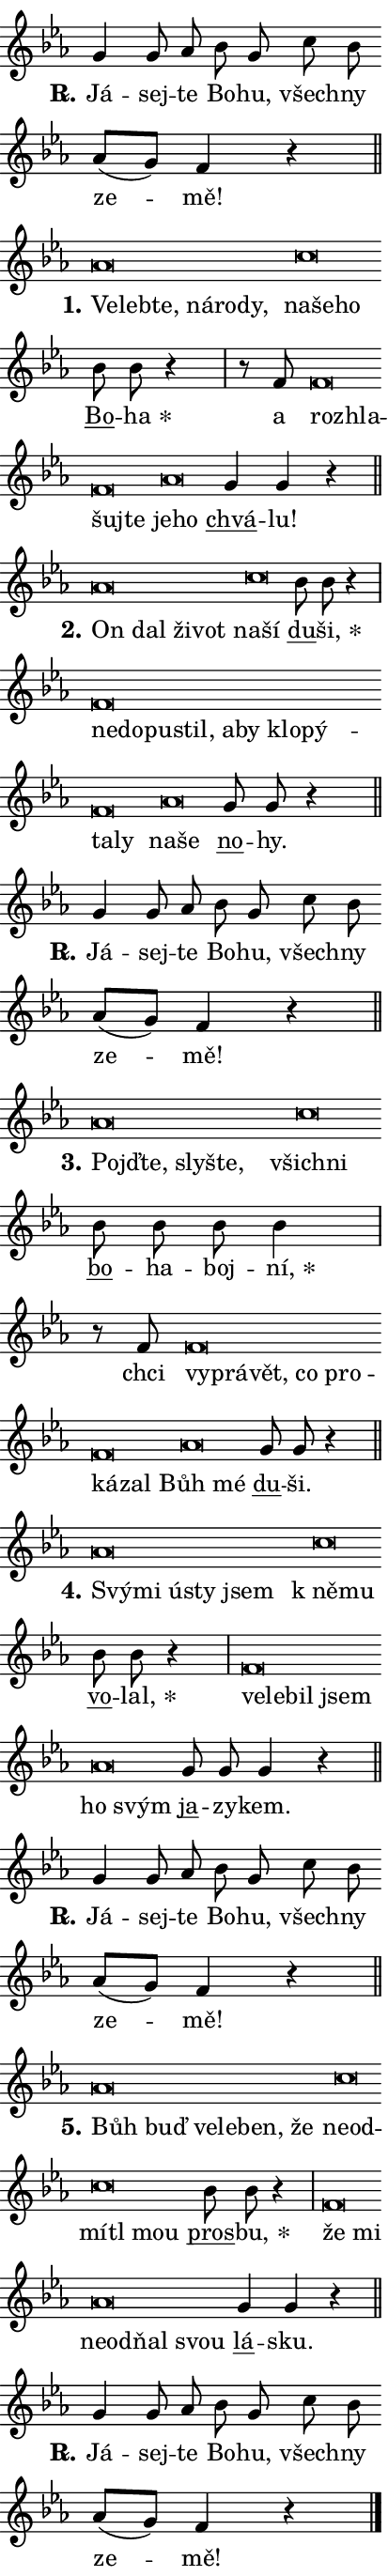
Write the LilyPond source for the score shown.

\version "2.24.0"
\header { tagline = "" }
\paper {
  indent = 0\cm
  top-margin = 0\cm
  right-margin = 0.13\cm % to fit lyric hyphens
  bottom-margin = 0\cm
  left-margin = 0\cm
  paper-width = 7\cm
  page-breaking = #ly:one-page-breaking
  system-system-spacing.basic-distance = #11
  score-system-spacing.basic-distance = #11
  ragged-last = ##f
}


%% Author: Thomas Morley
%% https://lists.gnu.org/archive/html/lilypond-user/2020-05/msg00002.html
#(define (line-position grob)
"Returns position of @var[grob} in current system:
   @code{'start}, if at first time-step
   @code{'end}, if at last time-step
   @code{'middle} otherwise
"
  (let* ((col (ly:item-get-column grob))
         (ln (ly:grob-object col 'left-neighbor))
         (rn (ly:grob-object col 'right-neighbor))
         (col-to-check-left (if (ly:grob? ln) ln col))
         (col-to-check-right (if (ly:grob? rn) rn col))
         (break-dir-left
           (and
             (ly:grob-property col-to-check-left 'non-musical #f)
             (ly:item-break-dir col-to-check-left)))
         (break-dir-right
           (and
             (ly:grob-property col-to-check-right 'non-musical #f)
             (ly:item-break-dir col-to-check-right))))
        (cond ((eqv? 1 break-dir-left) 'start)
              ((eqv? -1 break-dir-right) 'end)
              (else 'middle))))

#(define (tranparent-at-line-position vctor)
  (lambda (grob)
  "Relying on @code{line-position} select the relevant enry from @var{vctor}.
Used to determine transparency,"
    (case (line-position grob)
      ((end) (not (vector-ref vctor 0)))
      ((middle) (not (vector-ref vctor 1)))
      ((start) (not (vector-ref vctor 2))))))

noteHeadBreakVisibility =
#(define-music-function (break-visibility)(vector?)
"Makes @code{NoteHead}s transparent relying on @var{break-visibility}"
#{
  \override NoteHead.transparent =
    #(tranparent-at-line-position break-visibility)
#})

#(define delete-ledgers-for-transparent-note-heads
  (lambda (grob)
    "Reads whether a @code{NoteHead} is transparent.
If so this @code{NoteHead} is removed from @code{'note-heads} from
@var{grob}, which is supposed to be @code{LedgerLineSpanner}.
As a result ledgers are not printed for this @code{NoteHead}"
    (let* ((nhds-array (ly:grob-object grob 'note-heads))
           (nhds-list
             (if (ly:grob-array? nhds-array)
                 (ly:grob-array->list nhds-array)
                 '()))
           ;; Relies on the transparent-property being done before
           ;; Staff.LedgerLineSpanner.after-line-breaking is executed.
           ;; This is fragile ...
           (to-keep
             (remove
               (lambda (nhd)
                 (ly:grob-property nhd 'transparent #f))
               nhds-list)))
      ;; TODO find a better method to iterate over grob-arrays, similiar
      ;; to filter/remove etc for lists
      ;; For now rebuilt from scratch
      (set! (ly:grob-object grob 'note-heads)  '())
      (for-each
        (lambda (nhd)
          (ly:pointer-group-interface::add-grob grob 'note-heads nhd))
        to-keep))))

squashNotes = {
  \override NoteHead.X-extent = #'(-0.2 . 0.2)
  \override NoteHead.Y-extent = #'(-0.75 . 0)
  \override NoteHead.stencil =
    #(lambda (grob)
       (let ((pos (ly:grob-property grob 'staff-position)))
         (begin
           (if (< pos -7) (display "ERROR: Lower brevis then expected\n") (display ""))
           (if (<= pos -6) ly:text-interface::print ly:note-head::print))))
}
unSquashNotes = {
  \revert NoteHead.X-extent
  \revert NoteHead.Y-extent
  \revert NoteHead.stencil
}

hideNotes = \noteHeadBreakVisibility #begin-of-line-visible
unHideNotes = \noteHeadBreakVisibility #all-visible

% work-around for resetting accidentals
% https://lilypond.org/doc/v2.23/Documentation/notation/displaying-rhythms#unmetered-music
cadenzaMeasure = {
  \cadenzaOff
  \partial 1024 s1024
  \cadenzaOn
}

#(define-markup-command (accent layout props text) (markup?)
  "Underline accented syllable"
  (interpret-markup layout props
    #{\markup \override #'(offset . 4.3) \underline { #text }#}))

responsum = \markup \concat {
  "R" \hspace #-1.05 \path #0.1 #'((moveto 0 0.07) (lineto 0.9 0.8)) \hspace #0.05 "."
}

spaceSize = #0.6828661417322834 % exact space size for TeX Gyre Schola

\layout {
  \context {
    \Staff
    \remove "Time_signature_engraver"
    \override LedgerLineSpanner.after-line-breaking = #delete-ledgers-for-transparent-note-heads
  }
  \context {
    \Lyrics {
      \override LyricSpace.minimum-distance = \spaceSize
      \override LyricText.font-name = #"TeX Gyre Schola"
      \override LyricText.font-size = 1
      \override StanzaNumber.font-name = #"TeX Gyre Schola Bold"
      \override StanzaNumber.font-size = 1
    }
  }
  \context {
    \Score 
    \override NoteHead.text =
      #(lambda (grob) 
        (let ((pos (ly:grob-property grob 'staff-position)))
          #{\markup {
            \combine
              \halign #-0.55 \raise #(if (= pos -6) 0 0.5) \override #'(thickness . 2) \draw-line #'(3.2 . 0)
              \musicglyph "noteheads.sM1"
          }#}))
  }
}

% magnetic-lyrics.ily
%
%   written by
%     Jean Abou Samra <jean@abou-samra.fr>
%     Werner Lemberg <wl@gnu.org>
%
%   adapted by
%     Jiri Hon <jiri.hon@gmail.com>
%
% Version 2022-Apr-15

% https://www.mail-archive.com/lilypond-user@gnu.org/msg149350.html

#(define (Left_hyphen_pointer_engraver context)
   "Collect syllable-hyphen-syllable occurrences in lyrics and store
them in properties.  This engraver only looks to the left.  For
example, if the lyrics input is @code{foo -- bar}, it does the
following.

@itemize @bullet
@item
Set the @code{text} property of the @code{LyricHyphen} grob between
@q{foo} and @q{bar} to @code{foo}.

@item
Set the @code{left-hyphen} property of the @code{LyricText} grob with
text @q{foo} to the @code{LyricHyphen} grob between @q{foo} and
@q{bar}.
@end itemize

Use this auxiliary engraver in combination with the
@code{lyric-@/text::@/apply-@/magnetic-@/offset!} hook."
   (let ((hyphen #f)
         (text #f))
     (make-engraver
      (acknowledgers
       ((lyric-syllable-interface engraver grob source-engraver)
        (set! text grob)))
      (end-acknowledgers
       ((lyric-hyphen-interface engraver grob source-engraver)
        ;(when (not (grob::has-interface grob 'lyric-space-interface))
          (set! hyphen grob)));)
      ((stop-translation-timestep engraver)
       (when (and text hyphen)
         (ly:grob-set-object! text 'left-hyphen hyphen))
       (set! text #f)
       (set! hyphen #f)))))

#(define (lyric-text::apply-magnetic-offset! grob)
   "If the space between two syllables is less than the value in
property @code{LyricText@/.details@/.squash-threshold}, move the right
syllable to the left so that it gets concatenated with the left
syllable.

Use this function as a hook for
@code{LyricText@/.after-@/line-@/breaking} if the
@code{Left_@/hyphen_@/pointer_@/engraver} is active."
   (let ((hyphen (ly:grob-object grob 'left-hyphen #f)))
     (when hyphen
       (let ((left-text (ly:spanner-bound hyphen LEFT)))
         (when (grob::has-interface left-text 'lyric-syllable-interface)
           (let* ((common (ly:grob-common-refpoint grob left-text X))
                  (this-x-ext (ly:grob-extent grob common X))
                  (left-x-ext
                   (begin
                     ;; Trigger magnetism for left-text.
                     (ly:grob-property left-text 'after-line-breaking)
                     (ly:grob-extent left-text common X)))
                  ;; `delta` is the gap width between two syllables.
                  (delta (- (interval-start this-x-ext)
                            (interval-end left-x-ext)))
                  (details (ly:grob-property grob 'details))
                  (threshold (assoc-get 'squash-threshold details 0.2)))
             (when (< delta threshold)
               (let* (;; We have to manipulate the input text so that
                      ;; ligatures crossing syllable boundaries are not
                      ;; disabled.  For languages based on the Latin
                      ;; script this is essentially a beautification.
                      ;; However, for non-Western scripts it can be a
                      ;; necessity.
                      (lt (ly:grob-property left-text 'text))
                      (rt (ly:grob-property grob 'text))
                      (is-space (grob::has-interface hyphen 'lyric-space-interface))
                      (space (if is-space " " ""))
                      (extra-delta (if is-space spaceSize 0))
                      ;; Append new syllable.
                      (ltrt-space (if (and (string? lt) (string? rt))
                                (string-append lt space rt)
                                (make-concat-markup (list lt space rt))))
                      ;; Right-align `ltrt` to the right side.
                      (ltrt-space-markup (grob-interpret-markup
                               grob
                               (make-translate-markup
                                (cons (interval-length this-x-ext) 0)
                                (make-right-align-markup ltrt-space)))))
                 (begin
                   ;; Don't print `left-text`.
                   (ly:grob-set-property! left-text 'stencil #f)
                   ;; Set text and stencil (which holds all collected
                   ;; syllables so far) and shift it to the left.
                   (ly:grob-set-property! grob 'text ltrt-space)
                   (ly:grob-set-property! grob 'stencil ltrt-space-markup)
                   (ly:grob-translate-axis! grob (- (- delta extra-delta)) X))))))))))


#(define (lyric-hyphen::displace-bounds-first grob)
   ;; Make very sure this callback isn't triggered too early.
   (let ((left (ly:spanner-bound grob LEFT))
         (right (ly:spanner-bound grob RIGHT)))
     (ly:grob-property left 'after-line-breaking)
     (ly:grob-property right 'after-line-breaking)
     (ly:lyric-hyphen::print grob)))

squashThreshold = #0.4

\layout {
  \context {
    \Lyrics
    \consists #Left_hyphen_pointer_engraver
    \override LyricText.after-line-breaking =
      #lyric-text::apply-magnetic-offset!
    \override LyricHyphen.stencil = #lyric-hyphen::displace-bounds-first
    \override LyricText.details.squash-threshold = \squashThreshold
    \override LyricHyphen.minimum-distance = 0
    \override LyricHyphen.minimum-length = \squashThreshold
  }
}

squashText = \override LyricText.details.squash-threshold = 9999
unSquashText = \override LyricText.details.squash-threshold = \squashThreshold

leftText = \override LyricText.self-alignment-X = #LEFT
unLeftText = \revert LyricText.self-alignment-X

starOffset = #(lambda (grob) 
                (let ((x_offset (ly:self-alignment-interface::aligned-on-x-parent grob)))
                  (if (= x_offset 0) 0 (+ x_offset 1.2))))

star = #(define-music-function (syllable)(string?)
"Append star separator at the end of a syllable"
#{
  \once \override LyricText.X-offset = #starOffset
  \lyricmode { \markup {
    #syllable
    \override #'((font-name . "TeX Gyre Schola Bold")) \hspace #0.2 \lower #0.65 \larger "*"
  } }
#})

starAccent = #(define-music-function (syllable)(string?)
"Append star separator at the end of a syllable and make accent"
#{
  \once \override LyricText.X-offset = #starOffset
  \lyricmode { \markup {
    \accent #syllable
    \override #'((font-name . "TeX Gyre Schola Bold")) \hspace #0.2 \lower #0.65 \larger "*"
  } }
#})

breath = #(define-music-function (syllable)(string?)
"Append breathing indicator at the end of a syllable"
#{
  \lyricmode { \markup { #syllable "+" } }
#})

optionalBreath = #(define-music-function (syllable)(string?)
"Append optional breathing indicator at the end of a syllable"
#{
  \lyricmode { \markup { #syllable "(+)" } }
#})


\score {
    <<
        \new Voice = "melody" { \cadenzaOn \key es \major \relative { g'4 g8 as bes g \bar "" c bes \bar "" as[( g)] f4 r \cadenzaMeasure \bar "||" \break } }
        \new Lyrics \lyricsto "melody" { \lyricmode { \set stanza = \responsum
Já -- sej -- te Bo -- hu, všech -- ny ze -- mě! } }
    >>
    \layout {}
}

\score {
    <<
        \new Voice = "melody" { \cadenzaOn \key es \major \relative { \squashNotes as'\breve*1/16 \hideNotes \breve*1/16 \bar "" \breve*1/16 \bar "" \breve*1/16 \bar "" \breve*1/16 \breve*1/16 \bar "" \unHideNotes \unSquashNotes \squashNotes c\breve*1/16 \hideNotes \breve*1/16 \breve*1/16 \bar "" \unHideNotes \unSquashNotes \bar "" bes8 bes r4 \cadenzaMeasure \bar "|" r8 f8 \squashNotes f\breve*1/16 \hideNotes \breve*1/16 \bar "" \breve*1/16 \breve*1/16 \bar "" \unHideNotes \unSquashNotes \squashNotes as\breve*1/16 \hideNotes \breve*1/16 \bar "" \unHideNotes \unSquashNotes \bar "" g4 g r \cadenzaMeasure \bar "||" \break } }
        \new Lyrics \lyricsto "melody" { \lyricmode { \set stanza = "1."
\leftText Ve -- \squashText leb -- te, ná -- ro -- dy, \leftText \unLeftText \unSquashText na -- \squashText še -- ho \unLeftText \unSquashText \markup \accent Bo -- \star ha a \leftText roz -- \squashText hla -- šuj -- te \leftText \unLeftText \unSquashText je -- \squashText ho \unLeftText \unSquashText \markup \accent chvá -- lu! } }
    >>
    \layout {}
}

\score {
    <<
        \new Voice = "melody" { \cadenzaOn \key es \major \relative { \squashNotes as'\breve*1/16 \hideNotes \breve*1/16 \bar "" \breve*1/16 \breve*1/16 \bar "" \unHideNotes \unSquashNotes \squashNotes c\breve*1/16 \hideNotes \breve*1/16 \bar "" \unHideNotes \unSquashNotes \bar "" bes8 bes r4 \cadenzaMeasure \bar "|" \squashNotes f\breve*1/16 \hideNotes \breve*1/16 \bar "" \breve*1/16 \bar "" \breve*1/16 \bar "" \breve*1/16 \bar "" \breve*1/16 \bar "" \breve*1/16 \bar "" \breve*1/16 \bar "" \breve*1/16 \breve*1/16 \bar "" \unHideNotes \unSquashNotes \squashNotes as\breve*1/16 \hideNotes \breve*1/16 \bar "" \unHideNotes \unSquashNotes \bar "" g8 g r4 \cadenzaMeasure \bar "||" \break } }
        \new Lyrics \lyricsto "melody" { \lyricmode { \set stanza = "2."
\leftText On \squashText dal ži -- vot \leftText \unLeftText \unSquashText na -- \squashText ší \unLeftText \unSquashText \markup \accent du -- \star ši, \leftText ne -- \squashText do -- pu -- stil, a -- by klo -- pý -- ta -- ly \leftText \unLeftText \unSquashText na -- \squashText še \unLeftText \unSquashText \markup \accent no -- hy. } }
    >>
    \layout {}
}

\score {
    <<
        \new Voice = "melody" { \cadenzaOn \key es \major \relative { g'4 g8 as bes g \bar "" c bes \bar "" as[( g)] f4 r \cadenzaMeasure \bar "||" \break } }
        \new Lyrics \lyricsto "melody" { \lyricmode { \set stanza = \responsum
Já -- sej -- te Bo -- hu, všech -- ny ze -- mě! } }
    >>
    \layout {}
}

\score {
    <<
        \new Voice = "melody" { \cadenzaOn \key es \major \relative { \squashNotes as'\breve*1/16 \hideNotes \breve*1/16 \bar "" \breve*1/16 \breve*1/16 \bar "" \unHideNotes \unSquashNotes \squashNotes c\breve*1/16 \hideNotes \breve*1/16 \bar "" \unHideNotes \unSquashNotes \bar "" bes8 bes bes bes4 \cadenzaMeasure \bar "|" r8 f8 \squashNotes f\breve*1/16 \hideNotes \breve*1/16 \bar "" \breve*1/16 \bar "" \breve*1/16 \bar "" \breve*1/16 \bar "" \breve*1/16 \breve*1/16 \bar "" \unHideNotes \unSquashNotes \squashNotes as\breve*1/16 \hideNotes \breve*1/16 \bar "" \unHideNotes \unSquashNotes \bar "" g8 g r4 \cadenzaMeasure \bar "||" \break } }
        \new Lyrics \lyricsto "melody" { \lyricmode { \set stanza = "3."
\leftText Pojď -- \squashText te, sly -- šte, \leftText \unLeftText \unSquashText všich -- \squashText ni \unLeftText \unSquashText \markup \accent bo -- ha -- boj -- \star ní, chci \leftText vy -- \squashText prá -- vět, co pro -- ká -- zal \leftText \unLeftText \unSquashText Bůh \squashText mé \unLeftText \unSquashText \markup \accent du -- ši. } }
    >>
    \layout {}
}

\score {
    <<
        \new Voice = "melody" { \cadenzaOn \key es \major \relative { \squashNotes as'\breve*1/16 \hideNotes \breve*1/16 \bar "" \breve*1/16 \bar "" \breve*1/16 \breve*1/16 \bar "" \unHideNotes \unSquashNotes \squashNotes c\breve*1/16 \hideNotes \breve*1/16 \bar "" \unHideNotes \unSquashNotes \bar "" bes8 bes r4 \cadenzaMeasure \bar "|" \squashNotes f\breve*1/16 \hideNotes \breve*1/16 \bar "" \breve*1/16 \breve*1/16 \bar "" \unHideNotes \unSquashNotes \squashNotes as\breve*1/16 \hideNotes \breve*1/16 \bar "" \unHideNotes \unSquashNotes \bar "" g8 g g4 r \cadenzaMeasure \bar "||" \break } }
        \new Lyrics \lyricsto "melody" { \lyricmode { \set stanza = "4."
\leftText Svý -- \squashText mi ú -- sty jsem \leftText \unLeftText \unSquashText "k ně" -- \squashText mu \unLeftText \unSquashText \markup \accent vo -- \star lal, \leftText ve -- \squashText le -- bil jsem \leftText \unLeftText \unSquashText ho \squashText svým \unLeftText \unSquashText \markup \accent ja -- zy -- kem. } }
    >>
    \layout {}
}

\score {
    <<
        \new Voice = "melody" { \cadenzaOn \key es \major \relative { g'4 g8 as bes g \bar "" c bes \bar "" as[( g)] f4 r \cadenzaMeasure \bar "||" \break } }
        \new Lyrics \lyricsto "melody" { \lyricmode { \set stanza = \responsum
Já -- sej -- te Bo -- hu, všech -- ny ze -- mě! } }
    >>
    \layout {}
}

\score {
    <<
        \new Voice = "melody" { \cadenzaOn \key es \major \relative { \squashNotes as'\breve*1/16 \hideNotes \breve*1/16 \bar "" \breve*1/16 \bar "" \breve*1/16 \bar "" \breve*1/16 \breve*1/16 \bar "" \unHideNotes \unSquashNotes \squashNotes c\breve*1/16 \hideNotes \breve*1/16 \bar "" \breve*1/16 \bar "" \breve*1/16 \breve*1/16 \bar "" \unHideNotes \unSquashNotes \bar "" bes8 bes r4 \cadenzaMeasure \bar "|" \squashNotes f\breve*1/16 \hideNotes \breve*1/16 \bar "" \unHideNotes \unSquashNotes \squashNotes as\breve*1/16 \hideNotes \breve*1/16 \bar "" \breve*1/16 \breve*1/16 \bar "" \unHideNotes \unSquashNotes \bar "" g4 g r \cadenzaMeasure \bar "||" \break } }
        \new Lyrics \lyricsto "melody" { \lyricmode { \set stanza = "5."
\leftText Bůh \squashText buď ve -- le -- ben, že \leftText \unLeftText \unSquashText ne -- \squashText od -- mí -- tl mou \unLeftText \unSquashText \markup \accent pros -- \star bu, \leftText že \squashText mi \leftText \unLeftText \unSquashText ne -- \squashText od -- ňal svou \unLeftText \unSquashText \markup \accent lá -- sku. } }
    >>
    \layout {}
}

\score {
    <<
        \new Voice = "melody" { \cadenzaOn \key es \major \relative { g'4 g8 as bes g \bar "" c bes \bar "" as[( g)] f4 r \cadenzaMeasure \bar "||" \break } \bar "|." }
        \new Lyrics \lyricsto "melody" { \lyricmode { \set stanza = \responsum
Já -- sej -- te Bo -- hu, všech -- ny ze -- mě! } }
    >>
    \layout {}
}
